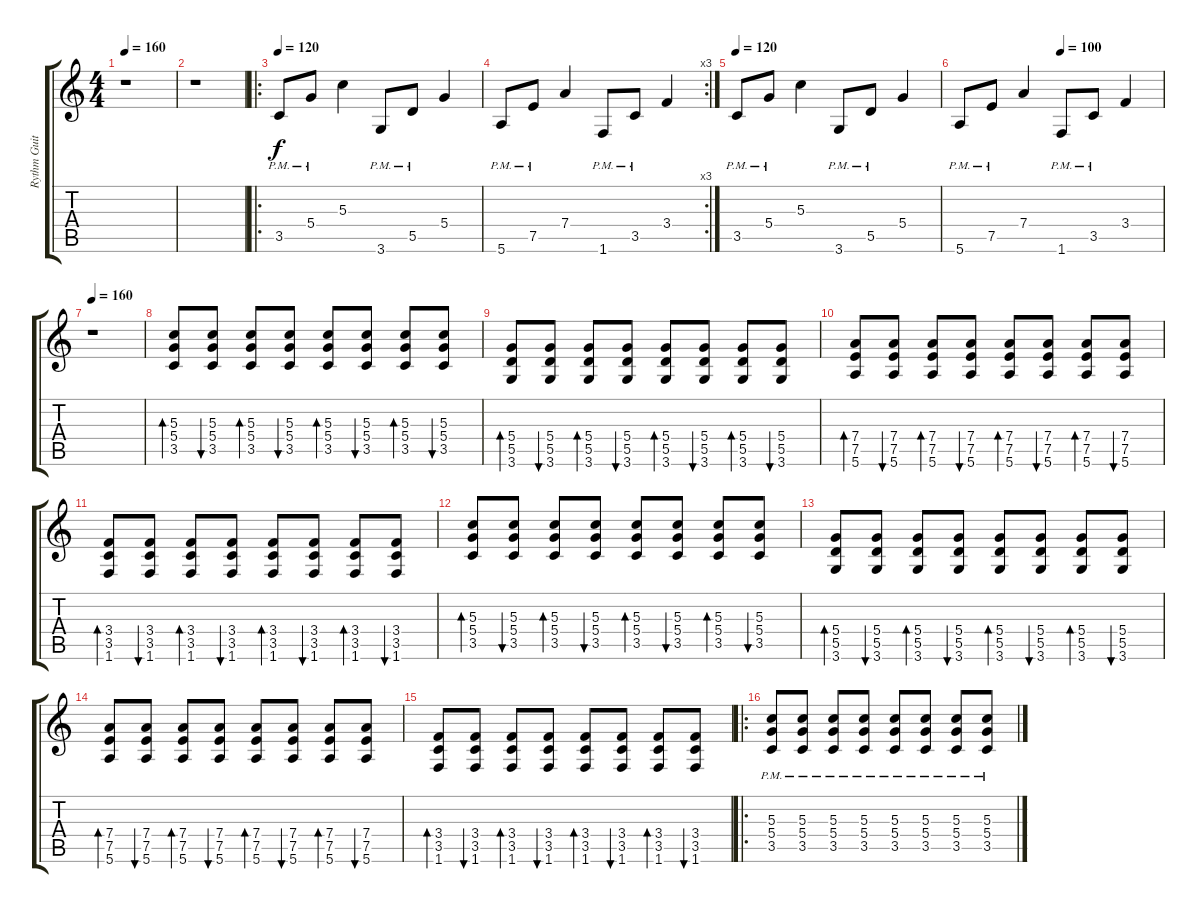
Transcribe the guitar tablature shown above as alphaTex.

\track ("Rythm Guitar" "Rythm Guit") {instrument distortionguitar}
\staff {score tabs}
\tuning (E4 B3 G3 D3 A2 E2) {hide}
\ts (4 4)
\tempo 160
\clef g2
\ks c
r.1{dy f instrument distortionguitar} |
r.1 |
\ro
\tempo 120
3.5{pm}.8{instrument acousticguitarsteel} 5.4{pm}.8 5.3.4 3.6{pm}.8 5.5{pm}.8 5.4.4 |
\rc 3
5.6{pm}.8 7.5{pm}.8 7.4.4 1.6{pm}.8 3.5{pm}.8 3.4.4 |
\tempo 120
3.5{pm}.8{instrument acousticguitarsteel} 5.4{pm}.8 5.3.4 3.6{pm}.8 5.5{pm}.8 5.4.4 |
\tempo (100 0.5)
5.6{pm}.8 7.5{pm}.8 7.4.4 1.6{pm}.8 3.5{pm}.8 3.4.4 |
\tempo 160
r.1 |
(5.3 5.4 3.5).8{bd 30 instrument distortionguitar} (5.3 5.4 3.5).8{bu 30} (5.3 5.4 3.5).8{bd 30} (5.3 5.4 3.5).8{bu 30} (5.3 5.4 3.5).8{bd 30} (5.3 5.4 3.5).8{bu 30} (5.3 5.4 3.5).8{bd 30} (5.3 5.4 3.5).8{bu 30} |
(5.4 5.5 3.6).8{bd 30} (5.4 5.5 3.6).8{bu 30} (5.4 5.5 3.6).8{bd 30} (5.4 5.5 3.6).8{bu 30} (5.4 5.5 3.6).8{bd 30} (5.4 5.5 3.6).8{bu 30} (5.4 5.5 3.6).8{bd 30} (5.4 5.5 3.6).8{bu 30} |
(7.4 7.5 5.6).8{bd 30} (7.4 7.5 5.6).8{bu 30} (7.4 7.5 5.6).8{bd 30} (7.4 7.5 5.6).8{bu 30} (7.4 7.5 5.6).8{bd 30} (7.4 7.5 5.6).8{bu 30} (7.4 7.5 5.6).8{bd 30} (7.4 7.5 5.6).8{bu 30} |
(3.4 3.5 1.6).8{bd 30} (3.4 3.5 1.6).8{bu 30} (3.4 3.5 1.6).8{bd 30} (3.4 3.5 1.6).8{bu 30} (3.4 3.5 1.6).8{bd 30} (3.4 3.5 1.6).8{bu 30} (3.4 3.5 1.6).8{bd 30} (3.4 3.5 1.6).8{bu 30} |
(5.3 5.4 3.5).8{bd 30 instrument distortionguitar} (5.3 5.4 3.5).8{bu 30} (5.3 5.4 3.5).8{bd 30} (5.3 5.4 3.5).8{bu 30} (5.3 5.4 3.5).8{bd 30} (5.3 5.4 3.5).8{bu 30} (5.3 5.4 3.5).8{bd 30} (5.3 5.4 3.5).8{bu 30} |
(5.4 5.5 3.6).8{bd 30} (5.4 5.5 3.6).8{bu 30} (5.4 5.5 3.6).8{bd 30} (5.4 5.5 3.6).8{bu 30} (5.4 5.5 3.6).8{bd 30} (5.4 5.5 3.6).8{bu 30} (5.4 5.5 3.6).8{bd 30} (5.4 5.5 3.6).8{bu 30} |
(7.4 7.5 5.6).8{bd 30} (7.4 7.5 5.6).8{bu 30} (7.4 7.5 5.6).8{bd 30} (7.4 7.5 5.6).8{bu 30} (7.4 7.5 5.6).8{bd 30} (7.4 7.5 5.6).8{bu 30} (7.4 7.5 5.6).8{bd 30} (7.4 7.5 5.6).8{bu 30} |
(3.4 3.5 1.6).8{bd 30} (3.4 3.5 1.6).8{bu 30} (3.4 3.5 1.6).8{bd 30} (3.4 3.5 1.6).8{bu 30} (3.4 3.5 1.6).8{bd 30} (3.4 3.5 1.6).8{bu 30} (3.4 3.5 1.6).8{bd 30} (3.4 3.5 1.6).8{bu 30} |
\ro
(5.3{pm} 5.4{pm} 3.5{pm}).8 (5.3{pm} 5.4{pm} 3.5{pm}).8 (5.3{pm} 5.4{pm} 3.5{pm}).8 (5.3{pm} 5.4{pm} 3.5{pm}).8 (5.3{pm} 5.4{pm} 3.5{pm}).8 (5.3{pm} 5.4{pm} 3.5{pm}).8 (5.3{pm} 5.4{pm} 3.5{pm}).8 (5.3{pm} 5.4{pm} 3.5{pm}).8
